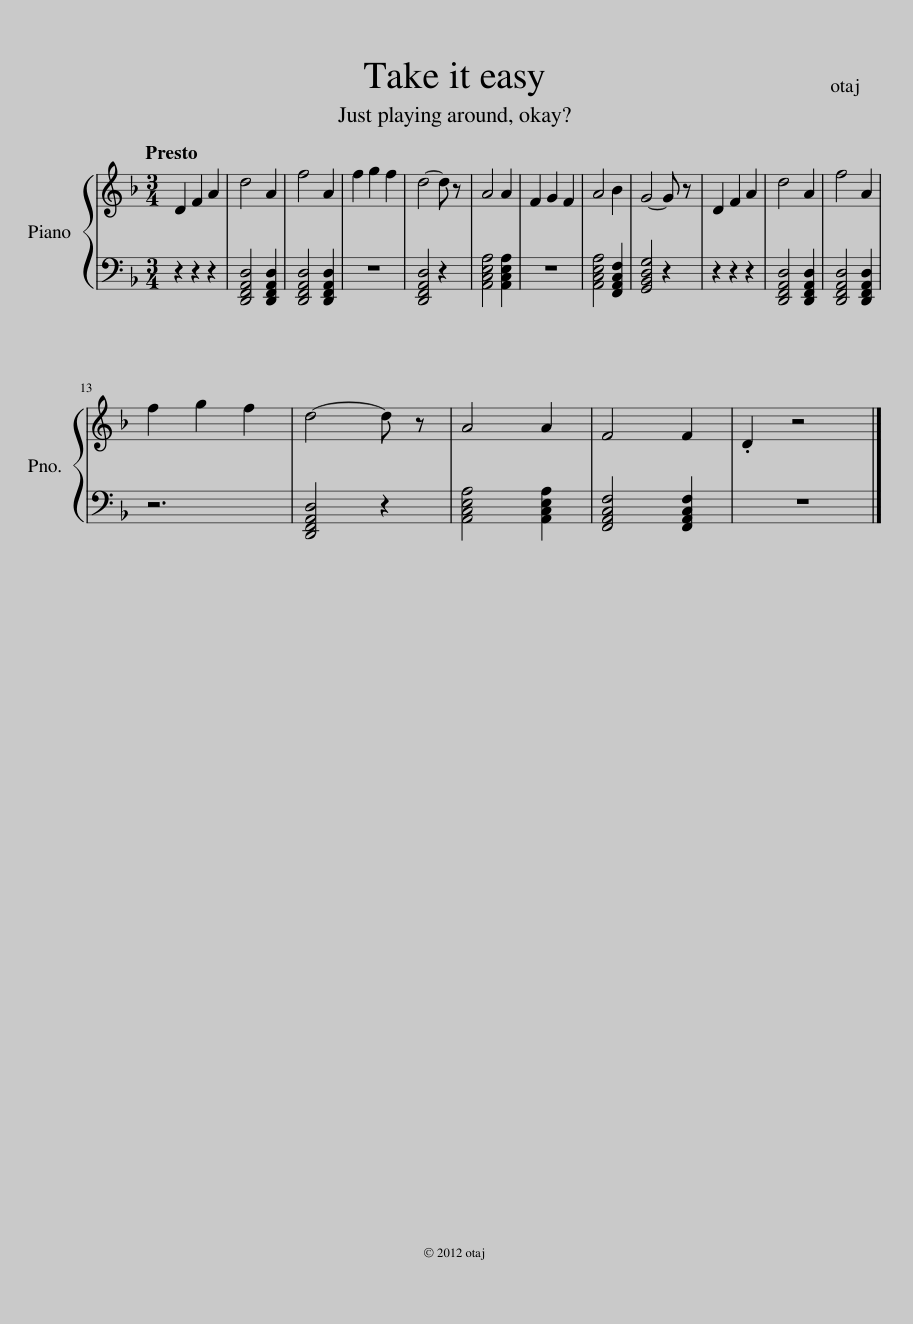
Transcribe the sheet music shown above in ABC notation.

X:1
%%score { 1 | 2 }
L:1/8
Q:1/4=180
M:3/4
I:linebreak $
K:F
V:1 treble
V:2 bass
V:1
 D2 F2 A2 | d4 A2 | f4 A2 | f2 g2 f2 | d4- d z | %5
 A4 A2 | F2 G2 F2 | A4 B2 | G4- G z | D2 F2 A2 | %10
 d4 A2 | f4 A2 |$ f2 g2 f2 | d4- d z | A4 A2 | %15
 F4 F2 | .D2 z4 |] %17
V:2
 z2 z2 z2 | [D,,F,,A,,D,]4 [D,,F,,A,,D,]2 | [D,,F,,A,,D,]4 [D,,F,,A,,D,]2 | z6 | [D,,F,,A,,D,]4 z2 | %5
 [A,,C,E,A,]4 [A,,C,E,A,]2 | z6 | [A,,C,E,A,]4 [F,,A,,C,F,]2 | [G,,B,,D,G,]4 z2 | z2 z2 z2 | %10
 [D,,F,,A,,D,]4 [D,,F,,A,,D,]2 | [D,,F,,A,,D,]4 [D,,F,,A,,D,]2 |$ z6 | [D,,F,,A,,D,]4 z2 | [A,,C,E,A,]4 [A,,C,E,A,]2 | %15
 [F,,A,,C,F,]4 [F,,A,,C,F,]2 | z6 |] %17
